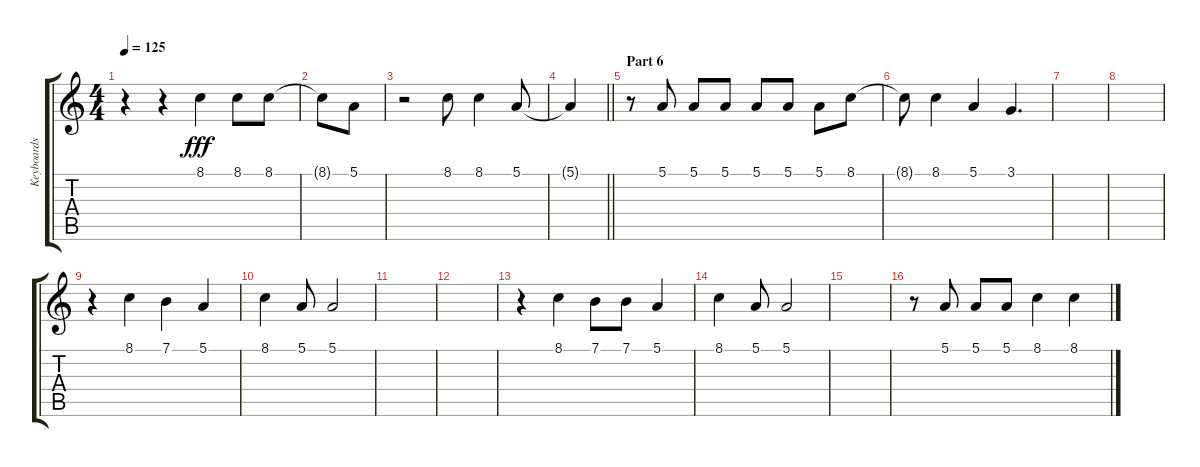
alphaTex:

\track ("Keyboards (Voices)" "Keyboards ") {instrument fx7echoes}
\staff {score tabs}
\tuning (E4 B3 G3 D3 A2 E2) {hide}
\ts (4 4)
\tempo 125
\clef g2
\ks c
r.4{dy fff} r.4 8.1.4 8.1.8 8.1.8 |
8.1{t}.8 5.1.8 |
r.2 8.1.8 8.1.4 5.1.8 |
\barLineRight lightlight
5.1{t}.4 |
\section ("" "Part 6")
r.8 5.1.8 5.1.8 5.1.8 5.1.8 5.1.8 5.1.8 8.1.8 |
8.1{t}.8 8.1.4 5.1.4 3.1.4{d} |
|
|
r.4 8.1.4 7.1.4 5.1.4 |
8.1.4 5.1.8 5.1.2 |
|
|
r.4 8.1.4 7.1.8 7.1.8 5.1.4 |
8.1.4 5.1.8 5.1.2 |
|
r.8 5.1.8 5.1.8 5.1.8 8.1.4 8.1.4
